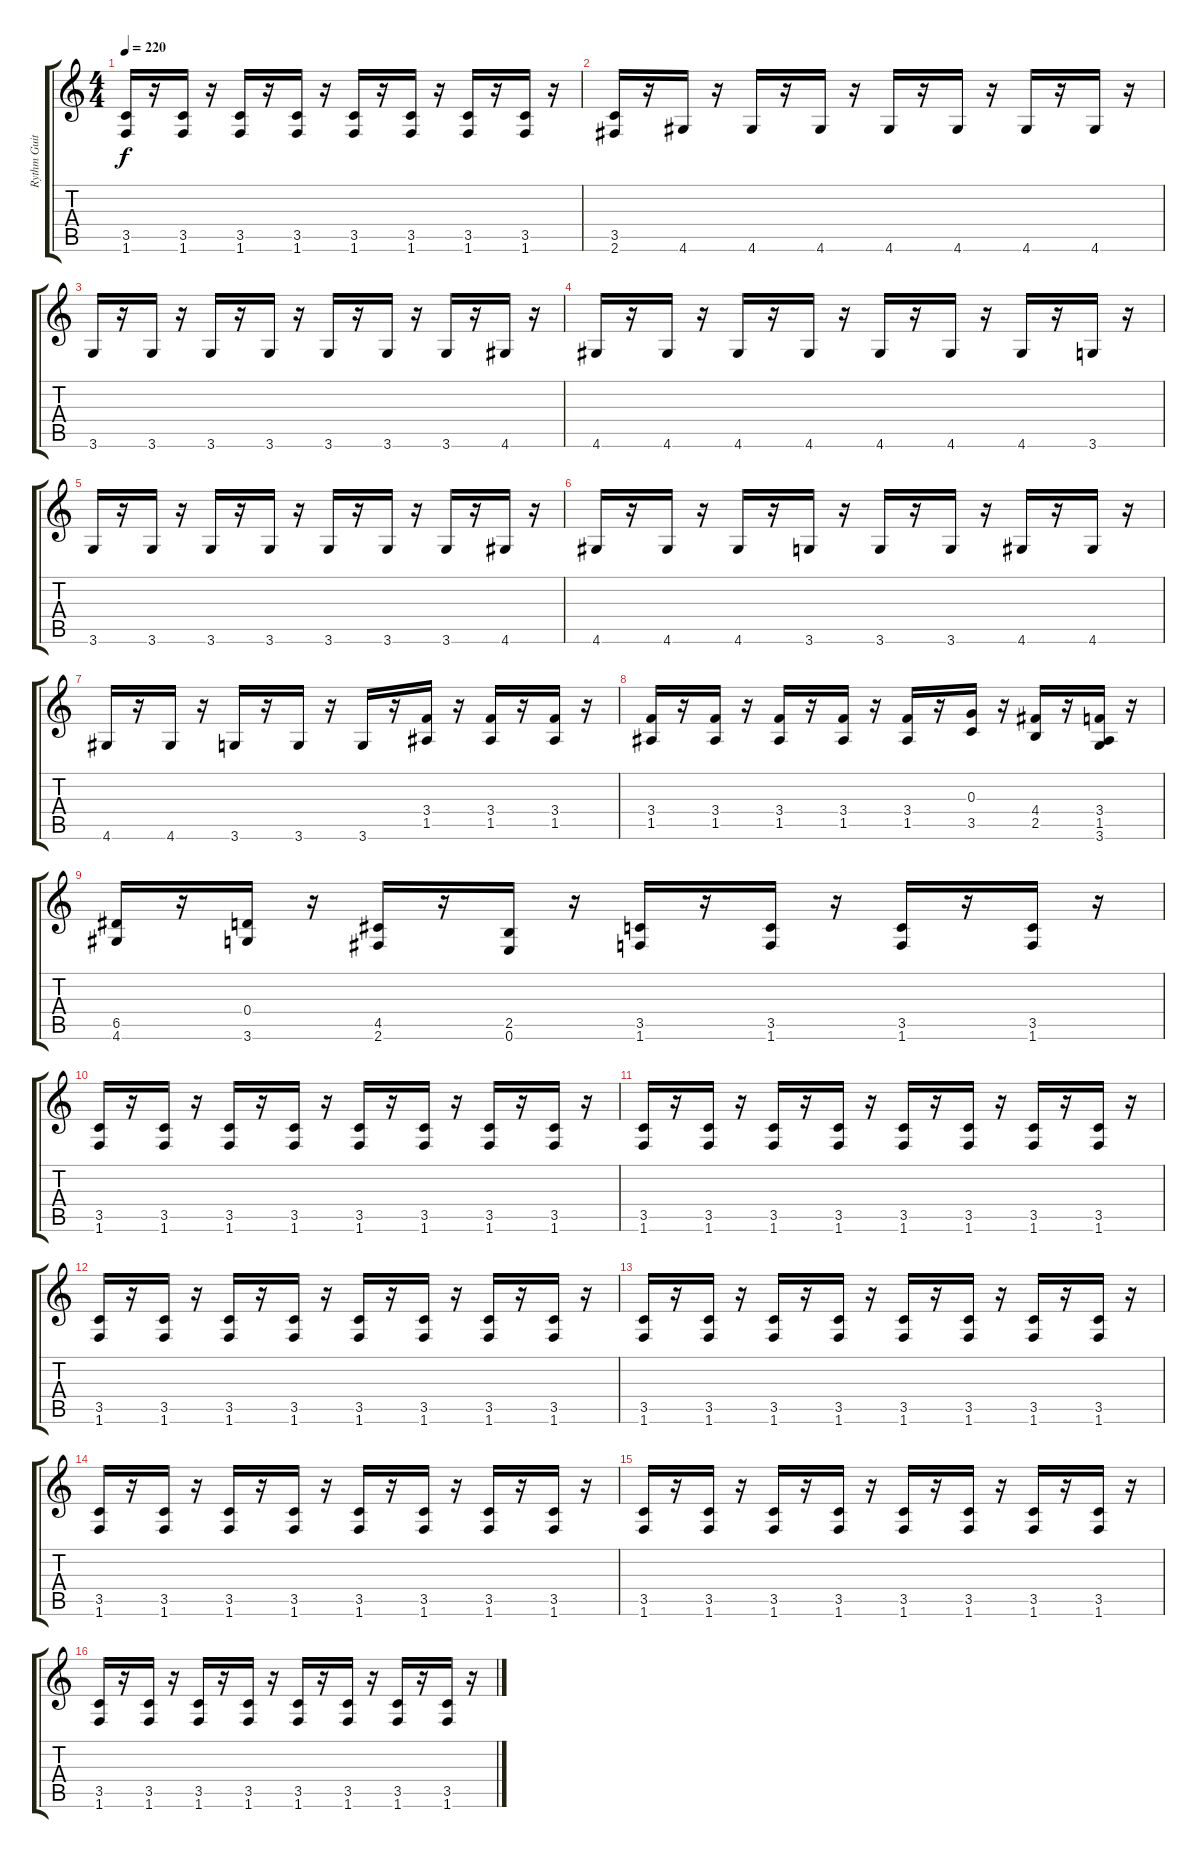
\track ("Rythm Guitar" "Rythm Guit") {instrument distortionguitar}
\staff {score tabs}
\tuning (E4 B3 G3 D3 A2 E2) {hide}
\ts (4 4)
\tempo 220
\clef g2
\ks c
(3.5 1.6).16{dy f} r.16 (3.5 1.6).16 r.16 (3.5 1.6).16 r.16 (3.5 1.6).16 r.16 (3.5 1.6).16 r.16 (3.5 1.6).16 r.16 (3.5 1.6).16 r.16 (3.5 1.6).16 r.16 |
(3.5 2.6).16 r.16 4.6.16 r.16 4.6.16 r.16 4.6.16 r.16 4.6.16 r.16 4.6.16 r.16 4.6.16 r.16 4.6.16 r.16 |
3.6.16 r.16 3.6.16 r.16 3.6.16 r.16 3.6.16 r.16 3.6.16 r.16 3.6.16 r.16 3.6.16 r.16 4.6.16 r.16 |
4.6.16 r.16 4.6.16 r.16 4.6.16 r.16 4.6.16 r.16 4.6.16 r.16 4.6.16 r.16 4.6.16 r.16 3.6.16 r.16 |
3.6.16 r.16 3.6.16 r.16 3.6.16 r.16 3.6.16 r.16 3.6.16 r.16 3.6.16 r.16 3.6.16 r.16 4.6.16 r.16 |
4.6.16 r.16 4.6.16 r.16 4.6.16 r.16 3.6.16 r.16 3.6.16 r.16 3.6.16 r.16 4.6.16 r.16 4.6.16 r.16 |
4.6.16 r.16 4.6.16 r.16 3.6.16 r.16 3.6.16 r.16 3.6.16 r.16 (3.4 1.5).16 r.16 (3.4 1.5).16 r.16 (3.4 1.5).16 r.16 |
(3.4 1.5).16 r.16 (3.4 1.5).16 r.16 (3.4 1.5).16 r.16 (3.4 1.5).16 r.16 (3.4 1.5).16 r.16 (0.3 3.5).16 r.16 (4.4 2.5).16 r.16 (3.4 1.5 3.6).16 r.16 |
(6.5 4.6).16 r.16 (0.4 3.6).16 r.16 (4.5 2.6).16 r.16 (2.5 0.6).16 r.16 (3.5 1.6).16 r.16 (3.5 1.6).16 r.16 (3.5 1.6).16 r.16 (3.5 1.6).16 r.16 |
(3.5 1.6).16 r.16 (3.5 1.6).16 r.16 (3.5 1.6).16 r.16 (3.5 1.6).16 r.16 (3.5 1.6).16 r.16 (3.5 1.6).16 r.16 (3.5 1.6).16 r.16 (3.5 1.6).16 r.16 |
(3.5 1.6).16 r.16 (3.5 1.6).16 r.16 (3.5 1.6).16 r.16 (3.5 1.6).16 r.16 (3.5 1.6).16 r.16 (3.5 1.6).16 r.16 (3.5 1.6).16 r.16 (3.5 1.6).16 r.16 |
(3.5 1.6).16 r.16 (3.5 1.6).16 r.16 (3.5 1.6).16 r.16 (3.5 1.6).16 r.16 (3.5 1.6).16 r.16 (3.5 1.6).16 r.16 (3.5 1.6).16 r.16 (3.5 1.6).16 r.16 |
(3.5 1.6).16 r.16 (3.5 1.6).16 r.16 (3.5 1.6).16 r.16 (3.5 1.6).16 r.16 (3.5 1.6).16 r.16 (3.5 1.6).16 r.16 (3.5 1.6).16 r.16 (3.5 1.6).16 r.16 |
(3.5 1.6).16 r.16 (3.5 1.6).16 r.16 (3.5 1.6).16 r.16 (3.5 1.6).16 r.16 (3.5 1.6).16 r.16 (3.5 1.6).16 r.16 (3.5 1.6).16 r.16 (3.5 1.6).16 r.16 |
(3.5 1.6).16 r.16 (3.5 1.6).16 r.16 (3.5 1.6).16 r.16 (3.5 1.6).16 r.16 (3.5 1.6).16 r.16 (3.5 1.6).16 r.16 (3.5 1.6).16 r.16 (3.5 1.6).16 r.16 |
(3.5 1.6).16 r.16 (3.5 1.6).16 r.16 (3.5 1.6).16 r.16 (3.5 1.6).16 r.16 (3.5 1.6).16 r.16 (3.5 1.6).16 r.16 (3.5 1.6).16 r.16 (3.5 1.6).16 r.16
